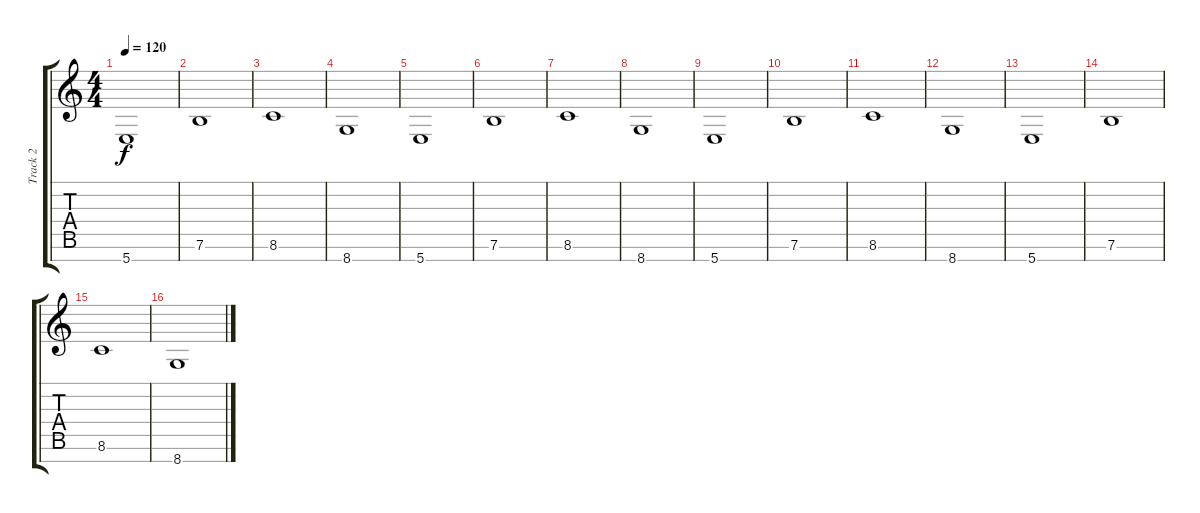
\track ("Track 2" "Track 2") {instrument electricbassfinger}
\staff {score tabs}
\tuning (E4 B3 G3 D3 A2 E2 B1) {hide}
\ts (4 4)
\tempo 120
\clef g2
\ks c
5.7.1{dy f} |
7.6.1 |
8.6.1 |
8.7.1 |
5.7.1 |
7.6.1 |
8.6.1 |
8.7.1 |
5.7.1 |
7.6.1 |
8.6.1 |
8.7.1 |
5.7.1 |
7.6.1 |
8.6.1 |
8.7.1
